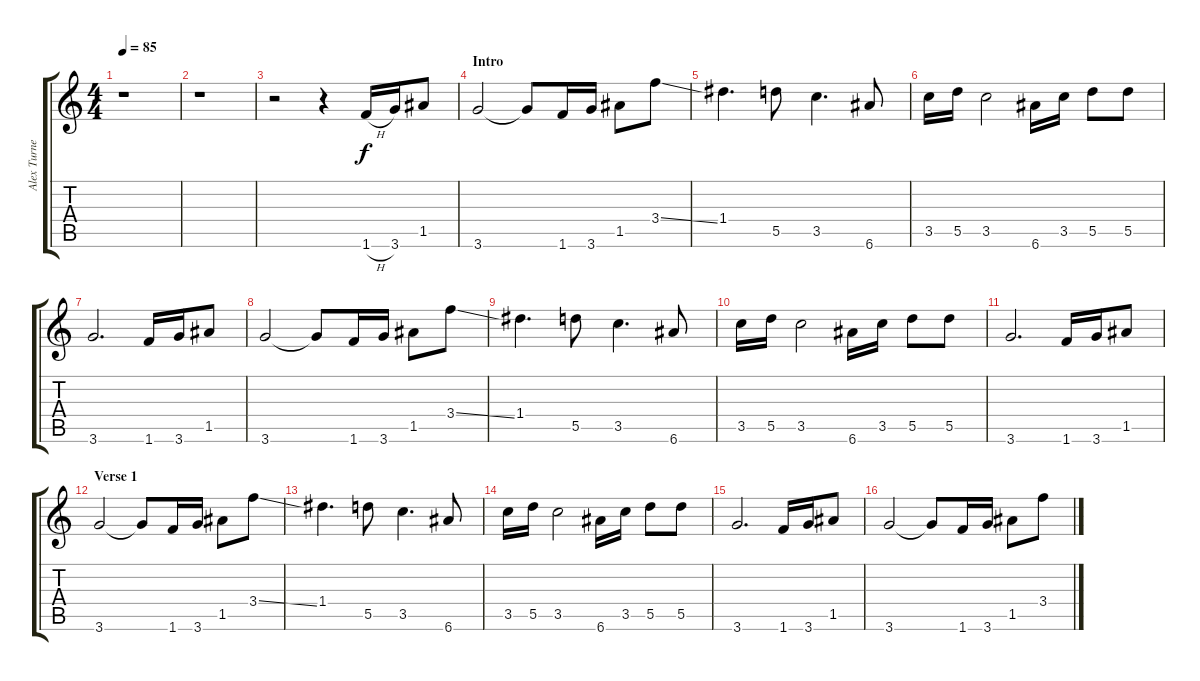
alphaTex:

\track ("Alex Turner - 12 String FX" "Alex Turne") {instrument distortionguitar}
\staff {score tabs}
\tuning (E4 B3 G4 D4 A3 E3) {hide}
\ts (4 4)
\tempo 85
\clef g2
\ks c
r.1{dy f instrument distortionguitar} |
r.1 |
r.2 r.4 1.6{h}.16 3.6.16 1.5.8 |
\section ("" "Intro")
3.6.2 3.6{t}.8 1.6.16 3.6.16 1.5.8 3.4{ss}.8 |
1.4.4{d} 5.5.8 3.5.4{d} 6.6.8 |
3.5.16 5.5.16 3.5.2 6.6.16 3.5.16 5.5.8 5.5.8 |
3.6.2{d} 1.6.16 3.6.16 1.5.8 |
3.6.2 3.6{t}.8 1.6.16 3.6.16 1.5.8 3.4{ss}.8 |
1.4.4{d} 5.5.8 3.5.4{d} 6.6.8 |
3.5.16 5.5.16 3.5.2 6.6.16 3.5.16 5.5.8 5.5.8 |
3.6.2{d} 1.6.16 3.6.16 1.5.8 |
\section ("" "Verse 1")
3.6.2 3.6{t}.8 1.6.16 3.6.16 1.5.8 3.4{ss}.8 |
1.4.4{d} 5.5.8 3.5.4{d} 6.6.8 |
3.5.16 5.5.16 3.5.2 6.6.16 3.5.16 5.5.8 5.5.8 |
3.6.2{d} 1.6.16 3.6.16 1.5.8 |
3.6.2 3.6{t}.8 1.6.16 3.6.16 1.5.8 3.4{ss}.8
